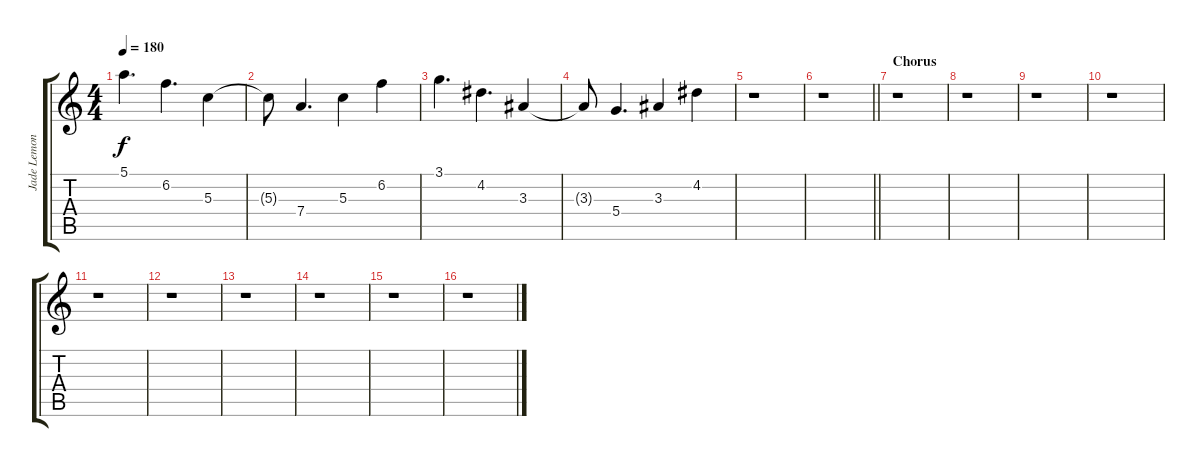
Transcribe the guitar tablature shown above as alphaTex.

\track ("Jade Lemons Clean Fill" "Jade Lemon") {instrument electricguitarclean}
\staff {score tabs}
\tuning (E4 B3 G3 D3 A2 E2) {hide}
\ts (4 4)
\tempo 180
\clef g2
\ks c
5.1.4{d dy f} 6.2.4{d} 5.3.4 |
5.3{t}.8 7.4.4{d} 5.3.4 6.2.4 |
3.1.4{d} 4.2.4{d} 3.3.4 |
3.3{t}.8 5.4.4{d} 3.3.4 4.2.4 |
r.1 |
\barLineRight lightlight
r.1 |
\section ("" "Chorus")
r.1 |
r.1 |
r.1 |
r.1 |
r.1 |
r.1 |
r.1 |
r.1 |
r.1 |
r.1
